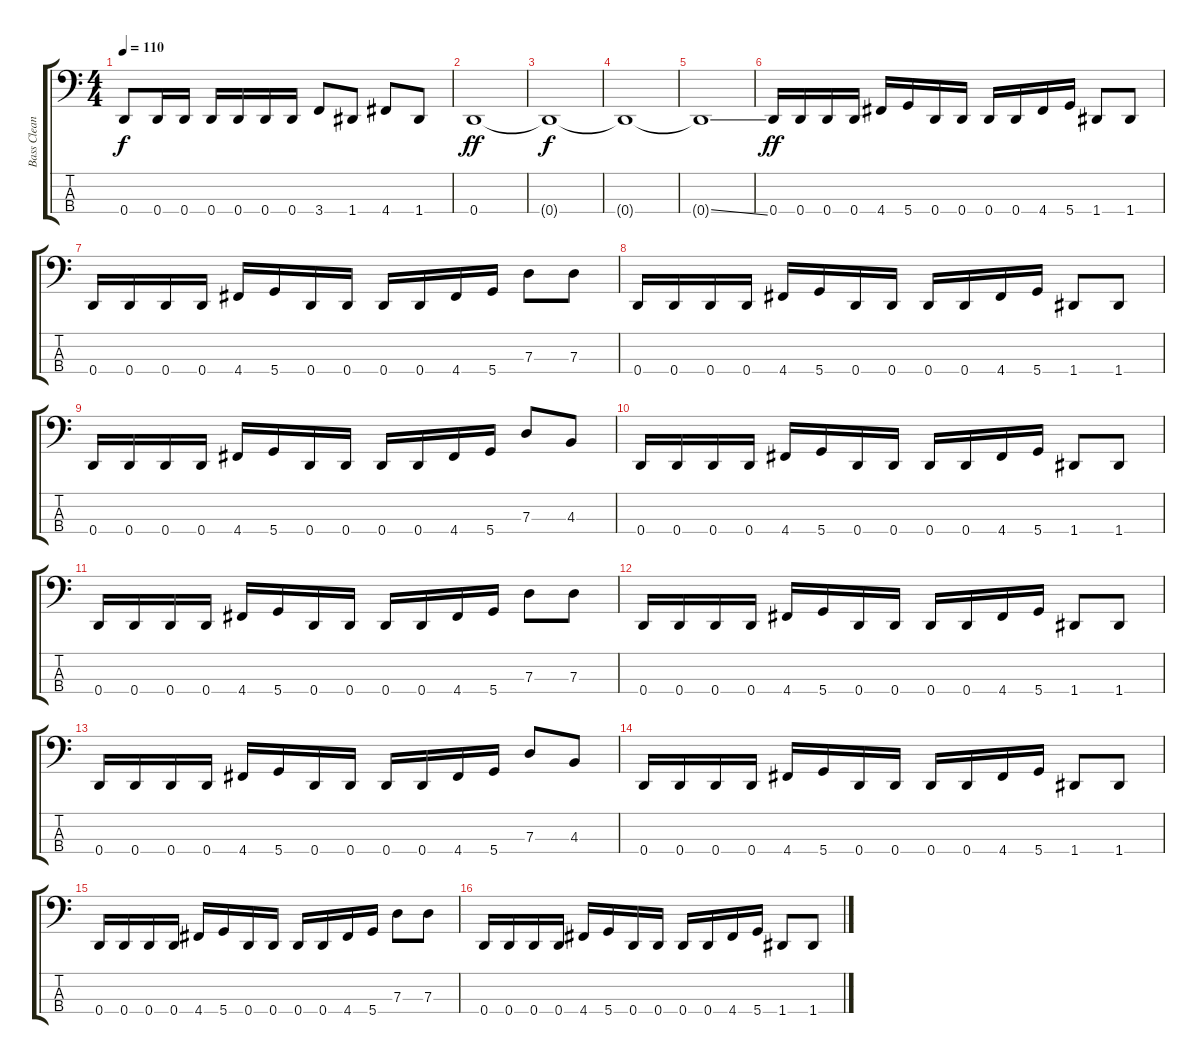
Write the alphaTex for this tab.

\track ("Bass Clean" "Bass Clean") {instrument electricbasspick}
\staff {score tabs}
\tuning (F2 C2 G1 D1) {hide}
\ts (4 4)
\tempo 110
\clef f4
\ks c
0.4.8{dy f} 0.4.16 0.4.16 0.4.16 0.4.16 0.4.16 0.4.16 3.4.8 1.4.8 4.4.8 1.4.8 |
0.4.1{dy ff} |
0.4{t}.1{dy f} |
0.4{t}.1 |
0.4{ss t}.1 |
0.4.16{dy ff} 0.4.16 0.4.16 0.4.16 4.4.16 5.4.16 0.4.16 0.4.16 0.4.16 0.4.16 4.4.16 5.4.16 1.4.8 1.4.8 |
0.4.16 0.4.16 0.4.16 0.4.16 4.4.16 5.4.16 0.4.16 0.4.16 0.4.16 0.4.16 4.4.16 5.4.16 7.3.8 7.3.8 |
0.4.16 0.4.16 0.4.16 0.4.16 4.4.16 5.4.16 0.4.16 0.4.16 0.4.16 0.4.16 4.4.16 5.4.16 1.4.8 1.4.8 |
0.4.16 0.4.16 0.4.16 0.4.16 4.4.16 5.4.16 0.4.16 0.4.16 0.4.16 0.4.16 4.4.16 5.4.16 7.3.8 4.3.8 |
0.4.16 0.4.16 0.4.16 0.4.16 4.4.16 5.4.16 0.4.16 0.4.16 0.4.16 0.4.16 4.4.16 5.4.16 1.4.8 1.4.8 |
0.4.16 0.4.16 0.4.16 0.4.16 4.4.16 5.4.16 0.4.16 0.4.16 0.4.16 0.4.16 4.4.16 5.4.16 7.3.8 7.3.8 |
0.4.16 0.4.16 0.4.16 0.4.16 4.4.16 5.4.16 0.4.16 0.4.16 0.4.16 0.4.16 4.4.16 5.4.16 1.4.8 1.4.8 |
0.4.16 0.4.16 0.4.16 0.4.16 4.4.16 5.4.16 0.4.16 0.4.16 0.4.16 0.4.16 4.4.16 5.4.16 7.3.8 4.3.8 |
0.4.16 0.4.16 0.4.16 0.4.16 4.4.16 5.4.16 0.4.16 0.4.16 0.4.16 0.4.16 4.4.16 5.4.16 1.4.8 1.4.8 |
0.4.16 0.4.16 0.4.16 0.4.16 4.4.16 5.4.16 0.4.16 0.4.16 0.4.16 0.4.16 4.4.16 5.4.16 7.3.8 7.3.8 |
0.4.16 0.4.16 0.4.16 0.4.16 4.4.16 5.4.16 0.4.16 0.4.16 0.4.16 0.4.16 4.4.16 5.4.16 1.4.8 1.4.8
